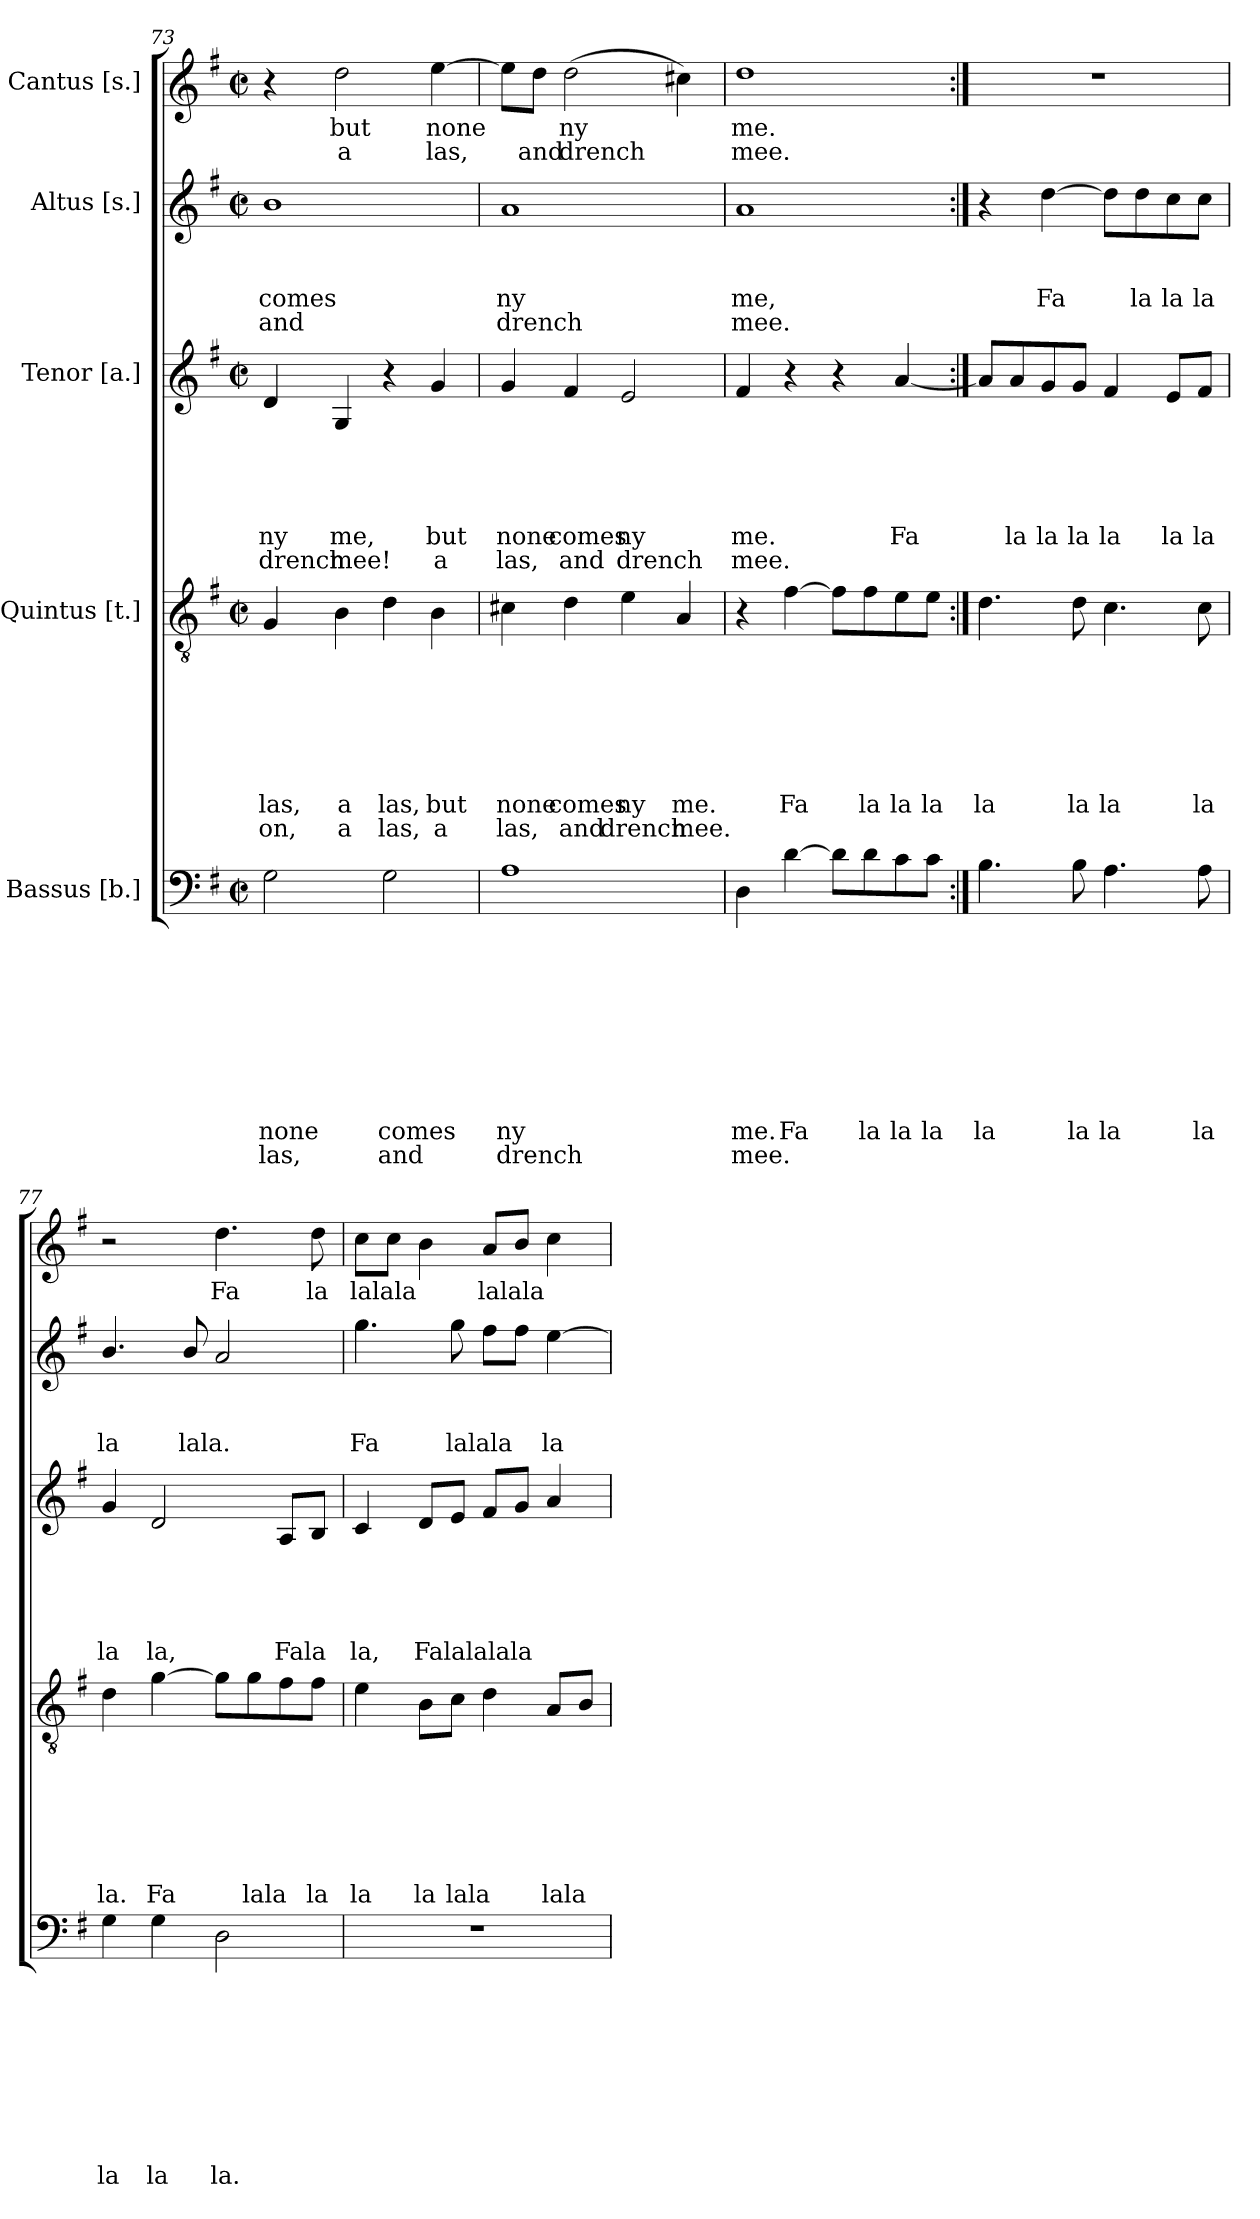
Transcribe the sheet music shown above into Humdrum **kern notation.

**kern	**text	**text	**text	**text	**text	**text	**text	**text	**text	**text	**kern	**text	**text	**text	**text	**text	**text	**text	**text	**kern	**text	**text	**text	**text	**text	**text	**kern	**text	**text	**text	**text	**kern	**text	**text
*part5	*part5	*part5	*part5	*part5	*part5	*part5	*part5	*part5	*part5	*part5	*part4	*part4	*part4	*part4	*part4	*part4	*part4	*part4	*part4	*part3	*part3	*part3	*part3	*part3	*part3	*part3	*part2	*part2	*part2	*part2	*part2	*part1	*part1	*part1
*staff5	*staff5	*staff5	*staff5	*staff5	*staff5	*staff5	*staff5	*staff5	*staff5	*staff5	*staff4	*staff4	*staff4	*staff4	*staff4	*staff4	*staff4	*staff4	*staff4	*staff3	*staff3	*staff3	*staff3	*staff3	*staff3	*staff3	*staff2	*staff2	*staff2	*staff2	*staff2	*staff1	*staff1	*staff1
*I"Bassus [b.]	*	*	*	*	*	*	*	*	*	*	*I"Quintus [t.]	*	*	*	*	*	*	*	*	*I"Tenor [a.]	*	*	*	*	*	*	*I"Altus [s.]	*	*	*	*	*I"Cantus [s.]	*	*
*clefF4	*	*	*	*	*	*	*	*	*	*	*clefGv2	*	*	*	*	*	*	*	*	*clefG2	*	*	*	*	*	*	*clefG2	*	*	*	*	*clefG2	*	*
*k[f#]	*	*	*	*	*	*	*	*	*	*	*k[f#]	*	*	*	*	*	*	*	*	*k[f#]	*	*	*	*	*	*	*k[f#]	*	*	*	*	*k[f#]	*	*
*G:	*	*	*	*	*	*	*	*	*	*	*G:	*	*	*	*	*	*	*	*	*G:	*	*	*	*	*	*	*G:	*	*	*	*	*G:	*	*
*M2/2	*	*	*	*	*	*	*	*	*	*	*M2/2	*	*	*	*	*	*	*	*	*M2/2	*	*	*	*	*	*	*M2/2	*	*	*	*	*M2/2	*	*
*met(c|)	*	*	*	*	*	*	*	*	*	*	*met(c|)	*	*	*	*	*	*	*	*	*met(c|)	*	*	*	*	*	*	*met(c|)	*	*	*	*	*met(c|)	*	*
=73	=73	=73	=73	=73	=73	=73	=73	=73	=73	=73	=73	=73	=73	=73	=73	=73	=73	=73	=73	=73	=73	=73	=73	=73	=73	=73	=73	=73	=73	=73	=73	=73	=73	=73
!	!	!	!	!	!	!	!	!	!LO:LY:b	!LO:LY:b	!	!	!	!	!	!	!	!LO:LY:b	!LO:LY:b	!	!	!	!	!	!LO:LY:b	!LO:LY:b	!	!	!	!LO:LY:b	!LO:LY:b	!	!	!
2G\	.	.	.	.	.	.	.	.	none	las,	4G/	.	.	.	.	.	.	las,	on,	4d/	.	.	.	.	ny	drench	1b	.	.	comes	and	4r	.	.
!	!	!	!	!	!	!	!	!	!	!	!	!	!	!	!	!	!	!LO:LY:b	!LO:LY:b	!	!	!	!	!	!LO:LY:b	!LO:LY:b	!	!	!	!	!	!	!LO:LY:b	!LO:LY:b
.	.	.	.	.	.	.	.	.	.	.	4B\	.	.	.	.	.	.	a	a	4G/	.	.	.	.	me,	mee!	.	.	.	.	.	2dd\	but	a
!	!	!	!	!	!	!	!	!	!LO:LY:b	!LO:LY:b	!	!	!	!	!	!	!	!LO:LY:b	!LO:LY:b	!	!	!	!	!	!	!	!	!	!	!	!	!	!	!
2G\	.	.	.	.	.	.	.	.	comes	and	4d\	.	.	.	.	.	.	las,	las,	4r	.	.	.	.	.	.	.	.	.	.	.	.	.	.
!	!	!	!	!	!	!	!	!	!	!	!	!	!	!	!	!	!	!LO:LY:b	!LO:LY:b	!	!	!	!	!	!LO:LY:b	!LO:LY:b	!	!	!	!	!	!	!LO:LY:b	!LO:LY:b
.	.	.	.	.	.	.	.	.	.	.	4B\	.	.	.	.	.	.	but	a	4g/	.	.	.	.	but	a	.	.	.	.	.	[>4ee\	none	las,
=74	=74	=74	=74	=74	=74	=74	=74	=74	=74	=74	=74	=74	=74	=74	=74	=74	=74	=74	=74	=74	=74	=74	=74	=74	=74	=74	=74	=74	=74	=74	=74	=74	=74	=74
!	!	!	!	!	!	!	!	!	!LO:LY:b	!LO:LY:b	!	!	!	!	!	!	!	!LO:LY:b	!LO:LY:b	!	!	!	!	!	!LO:LY:b	!LO:LY:b	!	!	!	!LO:LY:b	!LO:LY:b	!	!	!
1A	.	.	.	.	.	.	.	.	ny	drench	4c#X\	.	.	.	.	.	.	none	las,	4g/	.	.	.	.	none	las,	1a	.	.	ny	drench	8ee\L]	.	.
!	!	!	!	!	!	!	!	!	!	!	!	!	!	!	!	!	!	!	!	!	!	!	!	!	!	!	!	!	!	!	!	!	!	!LO:LY:b
.	.	.	.	.	.	.	.	.	.	.	.	.	.	.	.	.	.	.	.	.	.	.	.	.	.	.	.	.	.	.	.	8dd\J	.	and
!	!	!	!	!	!	!	!	!	!	!	!	!	!	!	!	!	!	!LO:LY:b	!LO:LY:b	!	!	!	!	!	!LO:LY:b	!LO:LY:b	!	!	!	!	!	!	!LO:LY:b	!LO:LY:b
.	.	.	.	.	.	.	.	.	.	.	4d\	.	.	.	.	.	.	comes	and	4f#/	.	.	.	.	comes	and	.	.	.	.	.	(>2dd\	ny	drench
!	!	!	!	!	!	!	!	!	!	!	!	!	!	!	!	!	!	!LO:LY:b	!LO:LY:b	!	!	!	!	!	!LO:LY:b	!LO:LY:b	!	!	!	!	!	!	!	!
.	.	.	.	.	.	.	.	.	.	.	4e\	.	.	.	.	.	.	ny	drench	2e/	.	.	.	.	ny	drench	.	.	.	.	.	.	.	.
!	!	!	!	!	!	!	!	!	!	!	!	!	!	!	!	!	!	!LO:LY:b	!LO:LY:b	!	!	!	!	!	!	!	!	!	!	!	!	!	!	!
.	.	.	.	.	.	.	.	.	.	.	4A/	.	.	.	.	.	.	me.	mee.	.	.	.	.	.	.	.	.	.	.	.	.	4cc#X\)	.	.
=75	=75	=75	=75	=75	=75	=75	=75	=75	=75	=75	=75	=75	=75	=75	=75	=75	=75	=75	=75	=75	=75	=75	=75	=75	=75	=75	=75	=75	=75	=75	=75	=75	=75	=75
!	!	!	!	!	!	!	!	!	!LO:LY:b	!LO:LY:b	!	!	!	!	!	!	!	!	!	!	!	!	!	!	!LO:LY:b	!LO:LY:b	!	!	!	!LO:LY:b	!LO:LY:b	!	!LO:LY:b	!LO:LY:b
4D\	.	.	.	.	.	.	.	.	me.	mee.	4r	.	.	.	.	.	.	.	.	4f#/	.	.	.	.	me.	mee.	1a	.	.	me,	mee.	1dd	me.	mee.
!	!	!	!	!	!	!	!	!	!LO:LY:b	!	!	!	!	!	!	!	!	!LO:LY:b	!	!	!	!	!	!	!	!	!	!	!	!	!	!	!	!
[>4d\	.	.	.	.	.	.	.	.	Fa	.	[>4f#\	.	.	.	.	.	.	Fa	.	4r	.	.	.	.	.	.	.	.	.	.	.	.	.	.
8d\L]	.	.	.	.	.	.	.	.	.	.	8f#\L]	.	.	.	.	.	.	.	.	4r	.	.	.	.	.	.	.	.	.	.	.	.	.	.
!	!	!	!	!	!	!	!	!	!LO:LY:b	!	!	!	!	!	!	!	!	!LO:LY:b	!	!	!	!	!	!	!	!	!	!	!	!	!	!	!	!
8d\	.	.	.	.	.	.	.	.	la	.	8f#\	.	.	.	.	.	.	la	.	.	.	.	.	.	.	.	.	.	.	.	.	.	.	.
!	!	!	!	!	!	!	!	!	!LO:LY:b	!	!	!	!	!	!	!	!	!LO:LY:b	!	!	!	!	!	!	!LO:LY:b	!	!	!	!	!	!	!	!	!
8c\	.	.	.	.	.	.	.	.	la	.	8e\	.	.	.	.	.	.	la	.	[<4a/	.	.	.	.	Fa	.	.	.	.	.	.	.	.	.
!	!	!	!	!	!	!	!	!	!LO:LY:b	!	!	!	!	!	!	!	!	!LO:LY:b	!	!	!	!	!	!	!	!	!	!	!	!	!	!	!	!
8c\J	.	.	.	.	.	.	.	.	la	.	8e\J	.	.	.	.	.	.	la	.	.	.	.	.	.	.	.	.	.	.	.	.	.	.	.
=76:|!	=76:|!	=76:|!	=76:|!	=76:|!	=76:|!	=76:|!	=76:|!	=76:|!	=76:|!	=76:|!	=76:|!	=76:|!	=76:|!	=76:|!	=76:|!	=76:|!	=76:|!	=76:|!	=76:|!	=76:|!	=76:|!	=76:|!	=76:|!	=76:|!	=76:|!	=76:|!	=76:|!	=76:|!	=76:|!	=76:|!	=76:|!	=76:|!	=76:|!	=76:|!
!	!	!	!	!	!	!	!	!	!LO:LY:b	!	!	!	!	!	!	!	!	!LO:LY:b	!	!	!	!	!	!	!	!	!	!	!	!	!	!	!	!
4.B\	.	.	.	.	.	.	.	.	la	.	4.d\	.	.	.	.	.	.	la	.	8a/L]	.	.	.	.	.	.	4r	.	.	.	.	1r	.	.
!	!	!	!	!	!	!	!	!	!	!	!	!	!	!	!	!	!	!	!	!	!	!	!	!	!LO:LY:b	!	!	!	!	!	!	!	!	!
.	.	.	.	.	.	.	.	.	.	.	.	.	.	.	.	.	.	.	.	8a/	.	.	.	.	la	.	.	.	.	.	.	.	.	.
!	!	!	!	!	!	!	!	!	!	!	!	!	!	!	!	!	!	!	!	!	!	!	!	!	!LO:LY:b	!	!	!	!	!LO:LY:b	!	!	!	!
.	.	.	.	.	.	.	.	.	.	.	.	.	.	.	.	.	.	.	.	8g/	.	.	.	.	la	.	[>4dd\	.	.	Fa	.	.	.	.
!	!	!	!	!	!	!	!	!	!LO:LY:b	!	!	!	!	!	!	!	!	!LO:LY:b	!	!	!	!	!	!	!LO:LY:b	!	!	!	!	!	!	!	!	!
8B\	.	.	.	.	.	.	.	.	la	.	8d\	.	.	.	.	.	.	la	.	8g/J	.	.	.	.	la	.	.	.	.	.	.	.	.	.
!	!	!	!	!	!	!	!	!	!LO:LY:b	!	!	!	!	!	!	!	!	!LO:LY:b	!	!	!	!	!	!	!LO:LY:b	!	!	!	!	!	!	!	!	!
4.A\	.	.	.	.	.	.	.	.	la	.	4.c\	.	.	.	.	.	.	la	.	4f#/	.	.	.	.	la	.	8dd\L]	.	.	.	.	.	.	.
!	!	!	!	!	!	!	!	!	!	!	!	!	!	!	!	!	!	!	!	!	!	!	!	!	!	!	!	!	!	!LO:LY:b	!	!	!	!
.	.	.	.	.	.	.	.	.	.	.	.	.	.	.	.	.	.	.	.	.	.	.	.	.	.	.	8dd\	.	.	la	.	.	.	.
!	!	!	!	!	!	!	!	!	!	!	!	!	!	!	!	!	!	!	!	!	!	!	!	!	!LO:LY:b	!	!	!	!	!LO:LY:b	!	!	!	!
.	.	.	.	.	.	.	.	.	.	.	.	.	.	.	.	.	.	.	.	8e/L	.	.	.	.	la	.	8cc\	.	.	la	.	.	.	.
!	!	!	!	!	!	!	!	!	!LO:LY:b	!	!	!	!	!	!	!	!	!LO:LY:b	!	!	!	!	!	!	!LO:LY:b	!	!	!	!	!LO:LY:b	!	!	!	!
8A\	.	.	.	.	.	.	.	.	la	.	8c\	.	.	.	.	.	.	la	.	8f#/J	.	.	.	.	la	.	8cc\J	.	.	la	.	.	.	.
!!LO:PB:g=z
=77	=77	=77	=77	=77	=77	=77	=77	=77	=77	=77	=77	=77	=77	=77	=77	=77	=77	=77	=77	=77	=77	=77	=77	=77	=77	=77	=77	=77	=77	=77	=77	=77	=77	=77
!	!	!	!	!	!	!	!	!	!LO:LY:b	!	!	!	!	!	!	!	!	!LO:LY:b	!	!	!	!	!	!	!LO:LY:b	!	!	!	!	!LO:LY:b	!	!	!	!
4G\	.	.	.	.	.	.	.	.	la	.	4d\	.	.	.	.	.	.	la.	.	4g/	.	.	.	.	la	.	4.b/	.	.	la	.	2r	.	.
!	!	!	!	!	!	!	!	!	!LO:LY:b	!	!	!	!	!	!	!	!	!LO:LY:b	!	!	!	!	!	!	!LO:LY:b	!	!	!	!	!	!	!	!	!
4G\	.	.	.	.	.	.	.	.	la	.	[>4g\	.	.	.	.	.	.	Fa	.	2d/	.	.	.	.	la,	.	.	.	.	.	.	.	.	.
!	!	!	!	!	!	!	!	!	!	!	!	!	!	!	!	!	!	!	!	!	!	!	!	!	!	!	!	!	!	!LO:LY:b	!	!	!	!
.	.	.	.	.	.	.	.	.	.	.	.	.	.	.	.	.	.	.	.	.	.	.	.	.	.	.	8b/	.	.	lala.	.	.	.	.
!	!	!	!	!	!	!	!	!	!LO:LY:b	!	!	!	!	!	!	!	!	!	!	!	!	!	!	!	!	!	!	!	!	!	!	!	!LO:LY:b	!
2D\	.	.	.	.	.	.	.	.	la.	.	8g\L]	.	.	.	.	.	.	.	.	.	.	.	.	.	.	.	2a/	.	.	.	.	4.dd\	Fa	.
!	!	!	!	!	!	!	!	!	!	!	!	!	!	!	!	!	!	!LO:LY:b	!	!	!	!	!	!	!	!	!	!	!	!	!	!	!	!
.	.	.	.	.	.	.	.	.	.	.	8g\	.	.	.	.	.	.	lala	.	.	.	.	.	.	.	.	.	.	.	.	.	.	.	.
!	!	!	!	!	!	!	!	!	!	!	!	!	!	!	!	!	!	!	!	!	!	!	!	!	!LO:LY:b	!	!	!	!	!	!	!	!	!
.	.	.	.	.	.	.	.	.	.	.	8f#\	.	.	.	.	.	.	.	.	8A/L	.	.	.	.	Fala	.	.	.	.	.	.	.	.	.
!	!	!	!	!	!	!	!	!	!	!	!	!	!	!	!	!	!	!LO:LY:b	!	!	!	!	!	!	!	!	!	!	!	!	!	!	!LO:LY:b	!
.	.	.	.	.	.	.	.	.	.	.	8f#\J	.	.	.	.	.	.	la	.	8B/J	.	.	.	.	.	.	.	.	.	.	.	8dd\	la	.
=78	=78	=78	=78	=78	=78	=78	=78	=78	=78	=78	=78	=78	=78	=78	=78	=78	=78	=78	=78	=78	=78	=78	=78	=78	=78	=78	=78	=78	=78	=78	=78	=78	=78	=78
!	!	!	!	!	!	!	!	!	!	!	!	!	!	!	!	!	!	!LO:LY:b	!	!	!	!	!	!	!LO:LY:b	!	!	!	!	!LO:LY:b	!	!	!LO:LY:b	!
1r	.	.	.	.	.	.	.	.	.	.	4e\	.	.	.	.	.	.	la	.	4c/	.	.	.	.	la,	.	4.gg\	.	.	Fa	.	8cc\L	lalala	.
.	.	.	.	.	.	.	.	.	.	.	.	.	.	.	.	.	.	.	.	.	.	.	.	.	.	.	.	.	.	.	.	8cc\J	.	.
!	!	!	!	!	!	!	!	!	!	!	!	!	!	!	!	!	!	!LO:LY:b	!	!	!	!	!	!	!LO:LY:b	!	!	!	!	!	!	!	!	!
.	.	.	.	.	.	.	.	.	.	.	8B\L	.	.	.	.	.	.	la	.	8d/L	.	.	.	.	Falalalala	.	.	.	.	.	.	4b\	.	.
!	!	!	!	!	!	!	!	!	!	!	!	!	!	!	!	!	!	!LO:LY:b	!	!	!	!	!	!	!	!	!	!	!	!LO:LY:b	!	!	!	!
.	.	.	.	.	.	.	.	.	.	.	8c\J	.	.	.	.	.	.	lala	.	8e/J	.	.	.	.	.	.	8gg\	.	.	lalala	.	.	.	.
!	!	!	!	!	!	!	!	!	!	!	!	!	!	!	!	!	!	!	!	!	!	!	!	!	!	!	!	!	!	!	!	!	!LO:LY:b	!
.	.	.	.	.	.	.	.	.	.	.	4d\	.	.	.	.	.	.	.	.	8f#/L	.	.	.	.	.	.	8ff#\L	.	.	.	.	8a/L	lalala	.
.	.	.	.	.	.	.	.	.	.	.	.	.	.	.	.	.	.	.	.	8g/J	.	.	.	.	.	.	8ff#\J	.	.	.	.	8b/J	.	.
!	!	!	!	!	!	!	!	!	!	!	!	!	!	!	!	!	!	!LO:LY:b	!	!	!	!	!	!	!	!	!	!	!	!LO:LY:b	!	!	!	!
.	.	.	.	.	.	.	.	.	.	.	8A/L	.	.	.	.	.	.	lala	.	4a/	.	.	.	.	.	.	[>4ee\	.	.	la	.	4cc\	.	.
.	.	.	.	.	.	.	.	.	.	.	8B/J	.	.	.	.	.	.	.	.	.	.	.	.	.	.	.	.	.	.	.	.	.	.	.
=	=	=	=	=	=	=	=	=	=	=	=	=	=	=	=	=	=	=	=	=	=	=	=	=	=	=	=	=	=	=	=	=	=	=
*-	*-	*-	*-	*-	*-	*-	*-	*-	*-	*-	*-	*-	*-	*-	*-	*-	*-	*-	*-	*-	*-	*-	*-	*-	*-	*-	*-	*-	*-	*-	*-	*-	*-	*-
